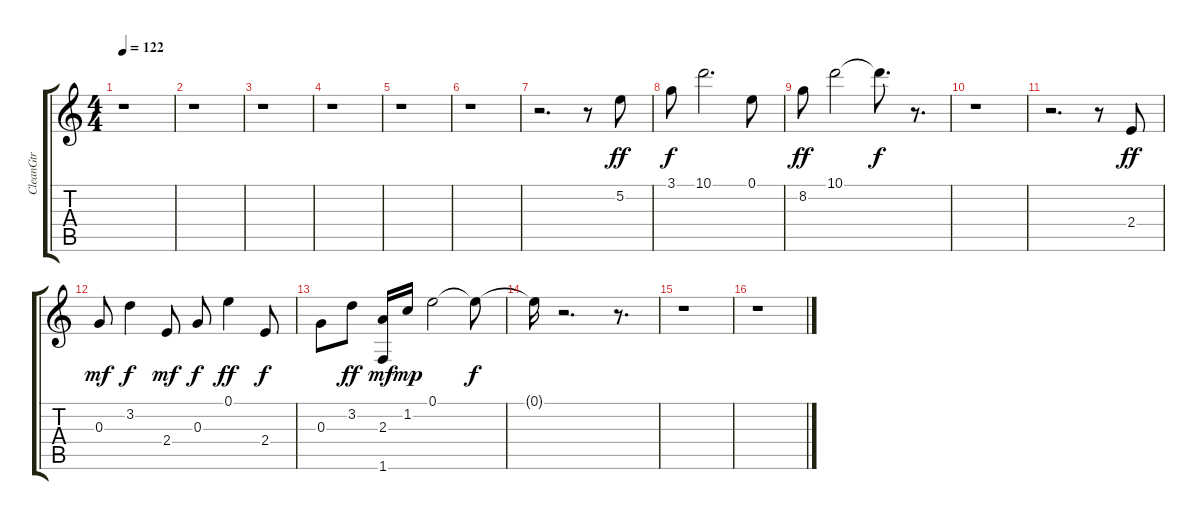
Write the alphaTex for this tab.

\track ("CleanGtr" "CleanGtr") {instrument electricguitarclean}
\staff {score tabs}
\tuning (E4 B3 G3 D3 A2 E2) {hide}
\ts (4 4)
\tempo 122
\clef g2
\ks c
r.1{dy ff} |
r.1 |
r.1 |
r.1 |
r.1 |
r.1 |
r.2{d} r.8 5.2.8 |
3.1.8{dy f} 10.1.2{d} 0.1.8 |
8.2.8{dy ff} 10.1.2 10.1{t}.8{d dy f} r.8{d} |
r.1 |
r.2{d} r.8 2.4.8{dy ff instrument electricguitarclean} |
0.3.8{dy mf} 3.2.4{dy f} 2.4.8{dy mf} 0.3.8{dy f} 0.1.4{dy ff} 2.4.8{dy f} |
0.3.8 3.2.8{dy ff} (2.3 1.6).16{dy mf} 1.2.16{dy mp instrument electricguitarclean} 0.1.2 0.1{t}.8{dy f} |
0.1{t}.16 r.2{d} r.8{d} |
r.1 |
r.1
